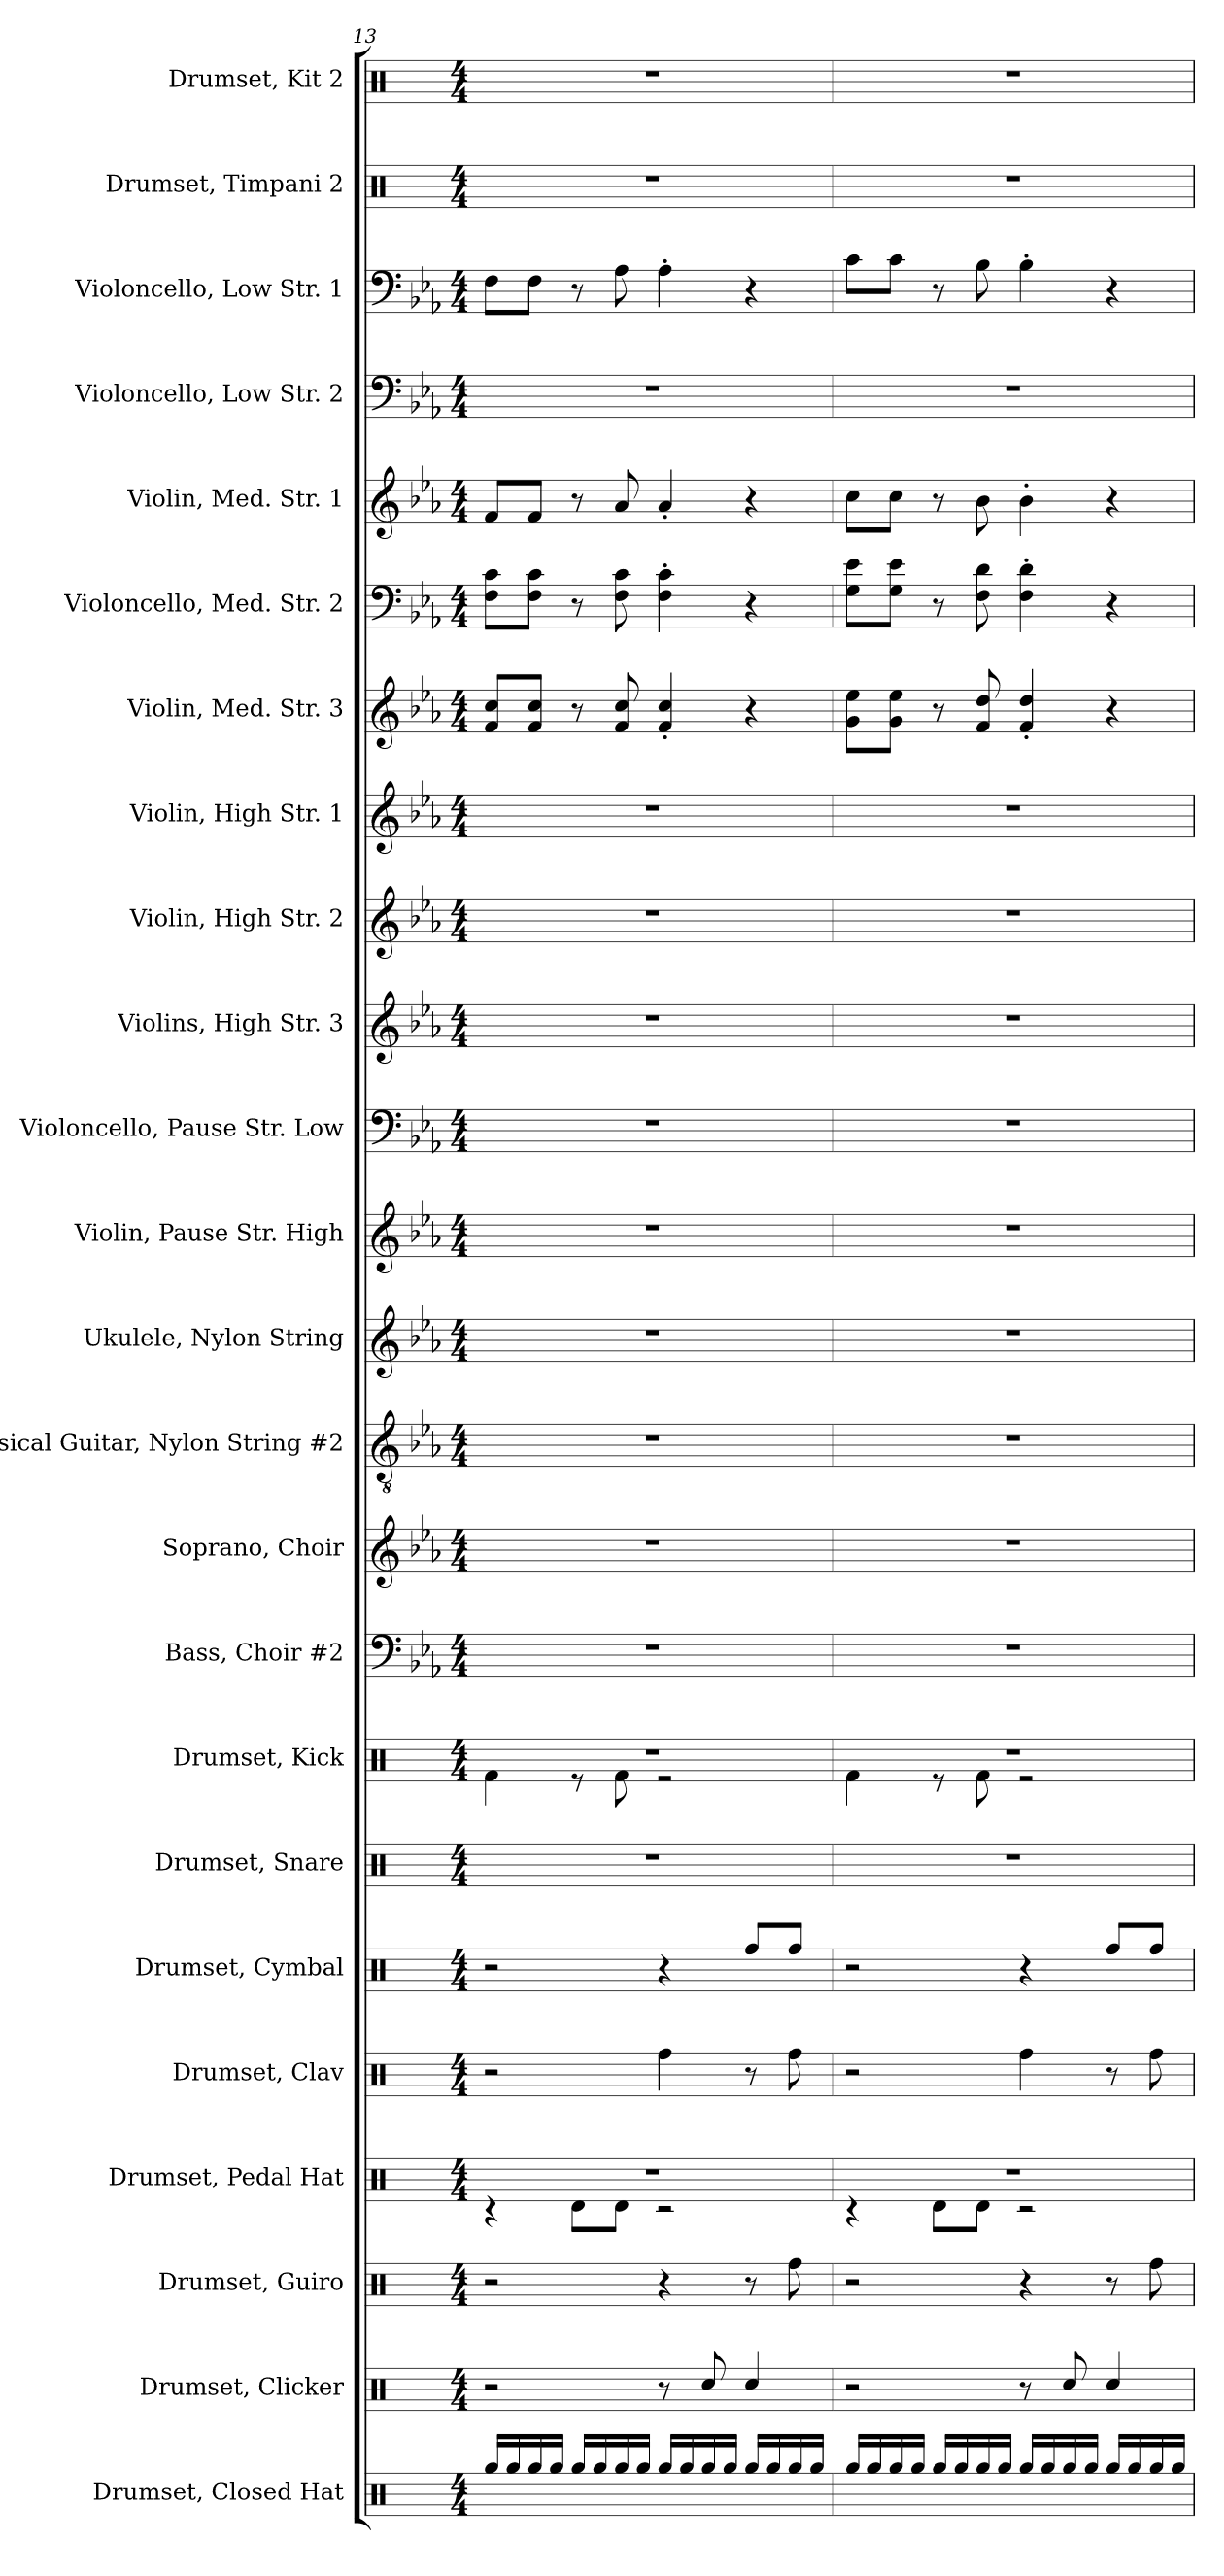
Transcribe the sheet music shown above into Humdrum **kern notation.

**kern	**kern	**kern	**kern	**kern	**kern	**kern	**kern	**kern	**kern	**kern	**kern	**kern	**kern	**kern	**kern	**kern	**kern	**kern	**kern	**kern	**kern	**kern	**kern
*part24	*part23	*part22	*part21	*part20	*part19	*part18	*part17	*part16	*part15	*part14	*part13	*part12	*part11	*part10	*part9	*part8	*part7	*part6	*part5	*part4	*part3	*part2	*part1
*staff24	*staff23	*staff22	*staff21	*staff20	*staff19	*staff18	*staff17	*staff16	*staff15	*staff14	*staff13	*staff12	*staff11	*staff10	*staff9	*staff8	*staff7	*staff6	*staff5	*staff4	*staff3	*staff2	*staff1
*I"Drumset, Closed Hat	*I"Drumset, Clicker	*I"Drumset, Guiro	*I"Drumset, Pedal Hat	*I"Drumset, Clav	*I"Drumset, Cymbal	*I"Drumset, Snare	*I"Drumset, Kick	*I"Bass, Choir #2	*I"Soprano, Choir	*I"Classical Guitar, Nylon String #2	*I"Ukulele, Nylon String	*I"Violin, Pause Str. High	*I"Violoncello, Pause Str. Low	*I"Violins, High Str. 3	*I"Violin, High Str. 2	*I"Violin, High Str. 1	*I"Violin, Med. Str. 3	*I"Violoncello, Med. Str. 2	*I"Violin, Med. Str. 1	*I"Violoncello, Low Str. 2	*I"Violoncello, Low Str. 1	*I"Drumset, Timpani 2	*I"Drumset, Kit 2
*I'D. Set	*I'D. Set	*I'D. Set	*I'D. Set	*I'D. Set	*I'D. Set	*I'D. Set	*I'D. Set	*I'B.	*I'S.	*I'Guit.	*I'Uk.	*I'Vln.	*I'Vc.	*I'Vlns.	*I'Vln.	*I'Vln.	*I'Vln.	*I'Vc.	*I'Vln.	*I'Vc.	*I'Vc.	*I'D. Set	*I'D. Set
*clefX	*clefX	*clefX	*clefX	*clefX	*clefX	*clefX	*clefX	*clefF4	*clefG2	*clefGv2	*clefG2	*clefG2	*clefF4	*clefG2	*clefG2	*clefG2	*clefG2	*clefF4	*clefG2	*clefF4	*clefF4	*clefX	*clefX
*k[]	*k[]	*k[]	*k[]	*k[]	*k[]	*k[]	*k[]	*k[b-e-a-]	*k[b-e-a-]	*k[b-e-a-]	*k[b-e-a-]	*k[b-e-a-]	*k[b-e-a-]	*k[b-e-a-]	*k[b-e-a-]	*k[b-e-a-]	*k[b-e-a-]	*k[b-e-a-]	*k[b-e-a-]	*k[b-e-a-]	*k[b-e-a-]	*k[]	*k[]
*M4/4	*M4/4	*M4/4	*M4/4	*M4/4	*M4/4	*M4/4	*M4/4	*M4/4	*M4/4	*M4/4	*M4/4	*M4/4	*M4/4	*M4/4	*M4/4	*M4/4	*M4/4	*M4/4	*M4/4	*M4/4	*M4/4	*M4/4	*M4/4
=13	=13	=13	=13	=13	=13	=13	=13	=13	=13	=13	=13	=13	=13	=13	=13	=13	=13	=13	=13	=13	=13	=13	=13
*	*	*	*^	*	*	*	*^	*	*	*	*	*	*	*	*	*	*	*	*	*	*	*	*
16Rgg/LL	2r	2r	1r	4r	2r	2r	1r	1r	4Rf\	1r	1r	1r	1r	1r	1r	1r	1r	1r	8f/ 8cc/L	8F\ 8c\L	8f/L	1r	8F\L	1r	1r
16Rgg/	.	.	.	.	.	.	.	.	.	.	.	.	.	.	.	.	.	.	.	.	.	.	.	.	.
16Rgg/	.	.	.	.	.	.	.	.	.	.	.	.	.	.	.	.	.	.	8f/ 8cc/J	8F\ 8c\J	8f/J	.	8F\J	.	.
16Rgg/JJ	.	.	.	.	.	.	.	.	.	.	.	.	.	.	.	.	.	.	.	.	.	.	.	.	.
16Rgg/LL	.	.	.	8Rd\L	.	.	.	.	8r	.	.	.	.	.	.	.	.	.	8r	8r	8r	.	8r	.	.
16Rgg/	.	.	.	.	.	.	.	.	.	.	.	.	.	.	.	.	.	.	.	.	.	.	.	.	.
16Rgg/	.	.	.	8Rd\J	.	.	.	.	8Rf\	.	.	.	.	.	.	.	.	.	8f/ 8cc/	8F\ 8c\	8a-/	.	8A-\	.	.
16Rgg/JJ	.	.	.	.	.	.	.	.	.	.	.	.	.	.	.	.	.	.	.	.	.	.	.	.	.
16Rgg/LL	8r	4r	.	2r	4Rff\	4r	.	.	2r	.	.	.	.	.	.	.	.	.	4f/' 4cc/'	4F\' 4c\'	4a-'/	.	4A-'\	.	.
16Rgg/	.	.	.	.	.	.	.	.	.	.	.	.	.	.	.	.	.	.	.	.	.	.	.	.	.
16Rgg/	8Rcc/	.	.	.	.	.	.	.	.	.	.	.	.	.	.	.	.	.	.	.	.	.	.	.	.
16Rgg/JJ	.	.	.	.	.	.	.	.	.	.	.	.	.	.	.	.	.	.	.	.	.	.	.	.	.
16Rgg/LL	4Rcc/	8r	.	.	8r	8Rff/L	.	.	.	.	.	.	.	.	.	.	.	.	4r	4r	4r	.	4r	.	.
16Rgg/	.	.	.	.	.	.	.	.	.	.	.	.	.	.	.	.	.	.	.	.	.	.	.	.	.
16Rgg/	.	8Rff\	.	.	8Rff\	8Rff/J	.	.	.	.	.	.	.	.	.	.	.	.	.	.	.	.	.	.	.
16Rgg/JJ	.	.	.	.	.	.	.	.	.	.	.	.	.	.	.	.	.	.	.	.	.	.	.	.	.
!!LO:PB:g=z
=14	=14	=14	=14	=14	=14	=14	=14	=14	=14	=14	=14	=14	=14	=14	=14	=14	=14	=14	=14	=14	=14	=14	=14	=14	=14
16Rgg/LL	2r	2r	1r	4r	2r	2r	1r	1r	4Rf\	1r	1r	1r	1r	1r	1r	1r	1r	1r	8g\ 8ee-\L	8G\ 8e-\L	8cc\L	1r	8c\L	1r	1r
16Rgg/	.	.	.	.	.	.	.	.	.	.	.	.	.	.	.	.	.	.	.	.	.	.	.	.	.
16Rgg/	.	.	.	.	.	.	.	.	.	.	.	.	.	.	.	.	.	.	8g\ 8ee-\J	8G\ 8e-\J	8cc\J	.	8c\J	.	.
16Rgg/JJ	.	.	.	.	.	.	.	.	.	.	.	.	.	.	.	.	.	.	.	.	.	.	.	.	.
16Rgg/LL	.	.	.	8Rd\L	.	.	.	.	8r	.	.	.	.	.	.	.	.	.	8r	8r	8r	.	8r	.	.
16Rgg/	.	.	.	.	.	.	.	.	.	.	.	.	.	.	.	.	.	.	.	.	.	.	.	.	.
16Rgg/	.	.	.	8Rd\J	.	.	.	.	8Rf\	.	.	.	.	.	.	.	.	.	8f/ 8dd/	8F\ 8d\	8b-\	.	8B-\	.	.
16Rgg/JJ	.	.	.	.	.	.	.	.	.	.	.	.	.	.	.	.	.	.	.	.	.	.	.	.	.
16Rgg/LL	8r	4r	.	2r	4Rff\	4r	.	.	2r	.	.	.	.	.	.	.	.	.	4f/' 4dd/'	4F\' 4d\'	4b-'\	.	4B-'\	.	.
16Rgg/	.	.	.	.	.	.	.	.	.	.	.	.	.	.	.	.	.	.	.	.	.	.	.	.	.
16Rgg/	8Rcc/	.	.	.	.	.	.	.	.	.	.	.	.	.	.	.	.	.	.	.	.	.	.	.	.
16Rgg/JJ	.	.	.	.	.	.	.	.	.	.	.	.	.	.	.	.	.	.	.	.	.	.	.	.	.
16Rgg/LL	4Rcc/	8r	.	.	8r	8Rff/L	.	.	.	.	.	.	.	.	.	.	.	.	4r	4r	4r	.	4r	.	.
16Rgg/	.	.	.	.	.	.	.	.	.	.	.	.	.	.	.	.	.	.	.	.	.	.	.	.	.
16Rgg/	.	8Rff\	.	.	8Rff\	8Rff/J	.	.	.	.	.	.	.	.	.	.	.	.	.	.	.	.	.	.	.
16Rgg/JJ	.	.	.	.	.	.	.	.	.	.	.	.	.	.	.	.	.	.	.	.	.	.	.	.	.
*	*	*	*v	*v	*	*	*	*v	*v	*	*	*	*	*	*	*	*	*	*	*	*	*	*	*	*
=	=	=	=	=	=	=	=	=	=	=	=	=	=	=	=	=	=	=	=	=	=	=	=
*-	*-	*-	*-	*-	*-	*-	*-	*-	*-	*-	*-	*-	*-	*-	*-	*-	*-	*-	*-	*-	*-	*-	*-
